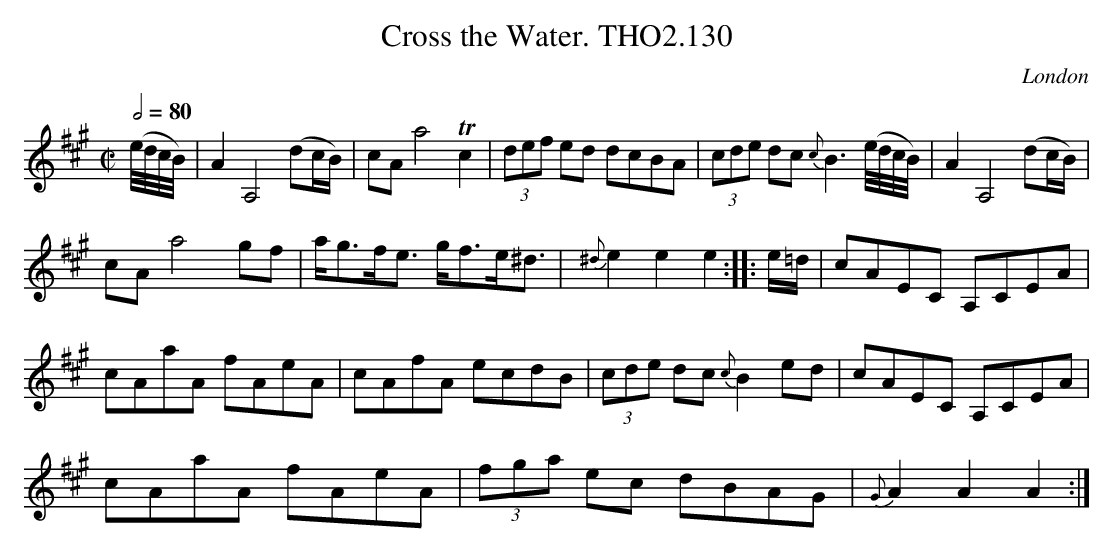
X:1
T:Cross the Water. THO2.130
O:London
M:C|
L:1/8
Q:1/2=80
K:A
(e/4d/4c/4B/4)|A2 A,4 (dc/B/)|cA a4 Tc2|(3def ed dcBA|(3cde dc {c}B3 (e/4d/4c/4B/4)|A2 A,4 (dc/B/)|
cA a4 gf|a<gf<e g<fe<^d|{^d}e2e2e2::e/=d/|cAEC A,CEA|
cAaA fAeA|cAfA ecdB|(3cde dc {c}B2 ed|cAEC A,CEA|
cAaA fAeA|(3fga ec dBAG|{G}A2A2A2:|
